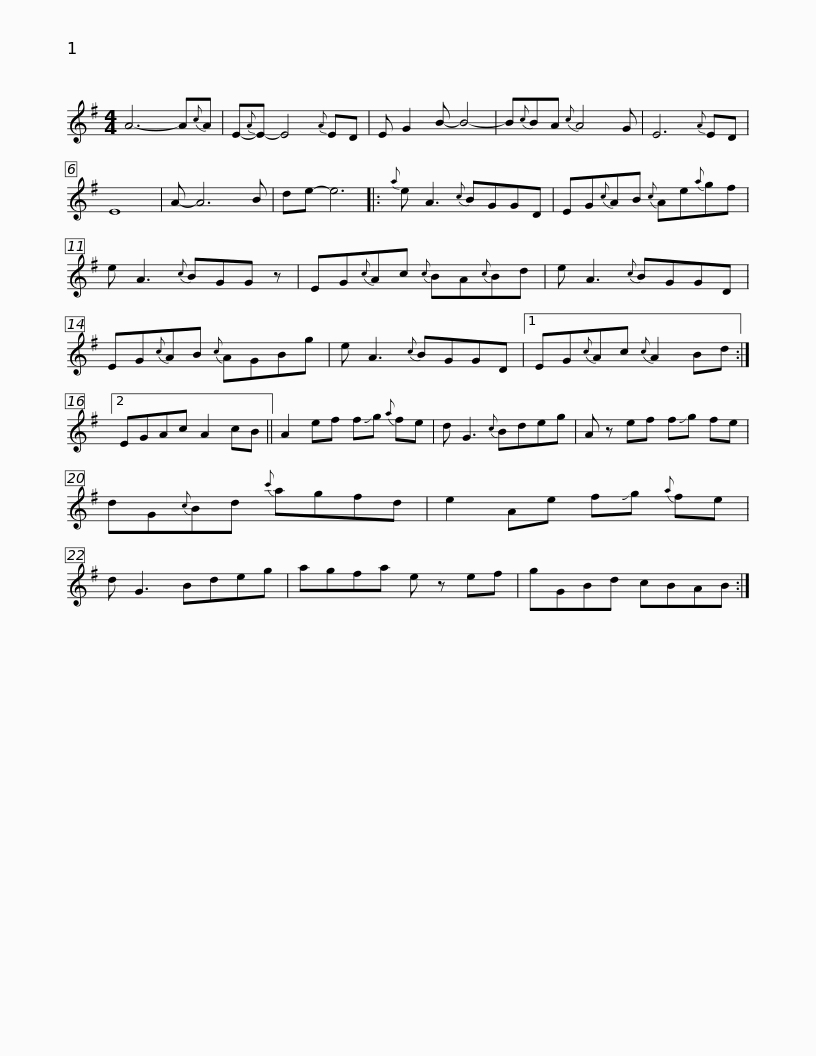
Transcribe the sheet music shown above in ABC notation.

X:1
L:1/8
M:4/4
I:linebreak $
K:G
V:1 treble
V:1
 A6- A{c}A | E-{A}E- E4{A} ED | E G2 B- B4- | B{c}BA{c} A4 G | E6{A} ED | %5
 E8 | A- A6 B | de- e6 |:${a} e A3{c} BGGD | EG{c}AB{c} Ae{a}gf | %10
 e A3{c} BGG z | EG{c}Ac{c} BA{c}Bd |$ e A3{c} BGGD | EG{c}AB{c} AGBg | e A3{c} BGGD |1 %15
 EG{c}Ac{c} A2 Bd :|2 EGAc A2 cB ||$ A2 ef f!slide!g{a} fe | d G3{c} Bdeg | A z ef f!slide!g fe | %20
 dG{c}Bd{c'} agfd | e2 Ae f!slide!g{a} fe |$ d G3 Bdeg | agfa e z ef | gGBd cBAB :| %25
